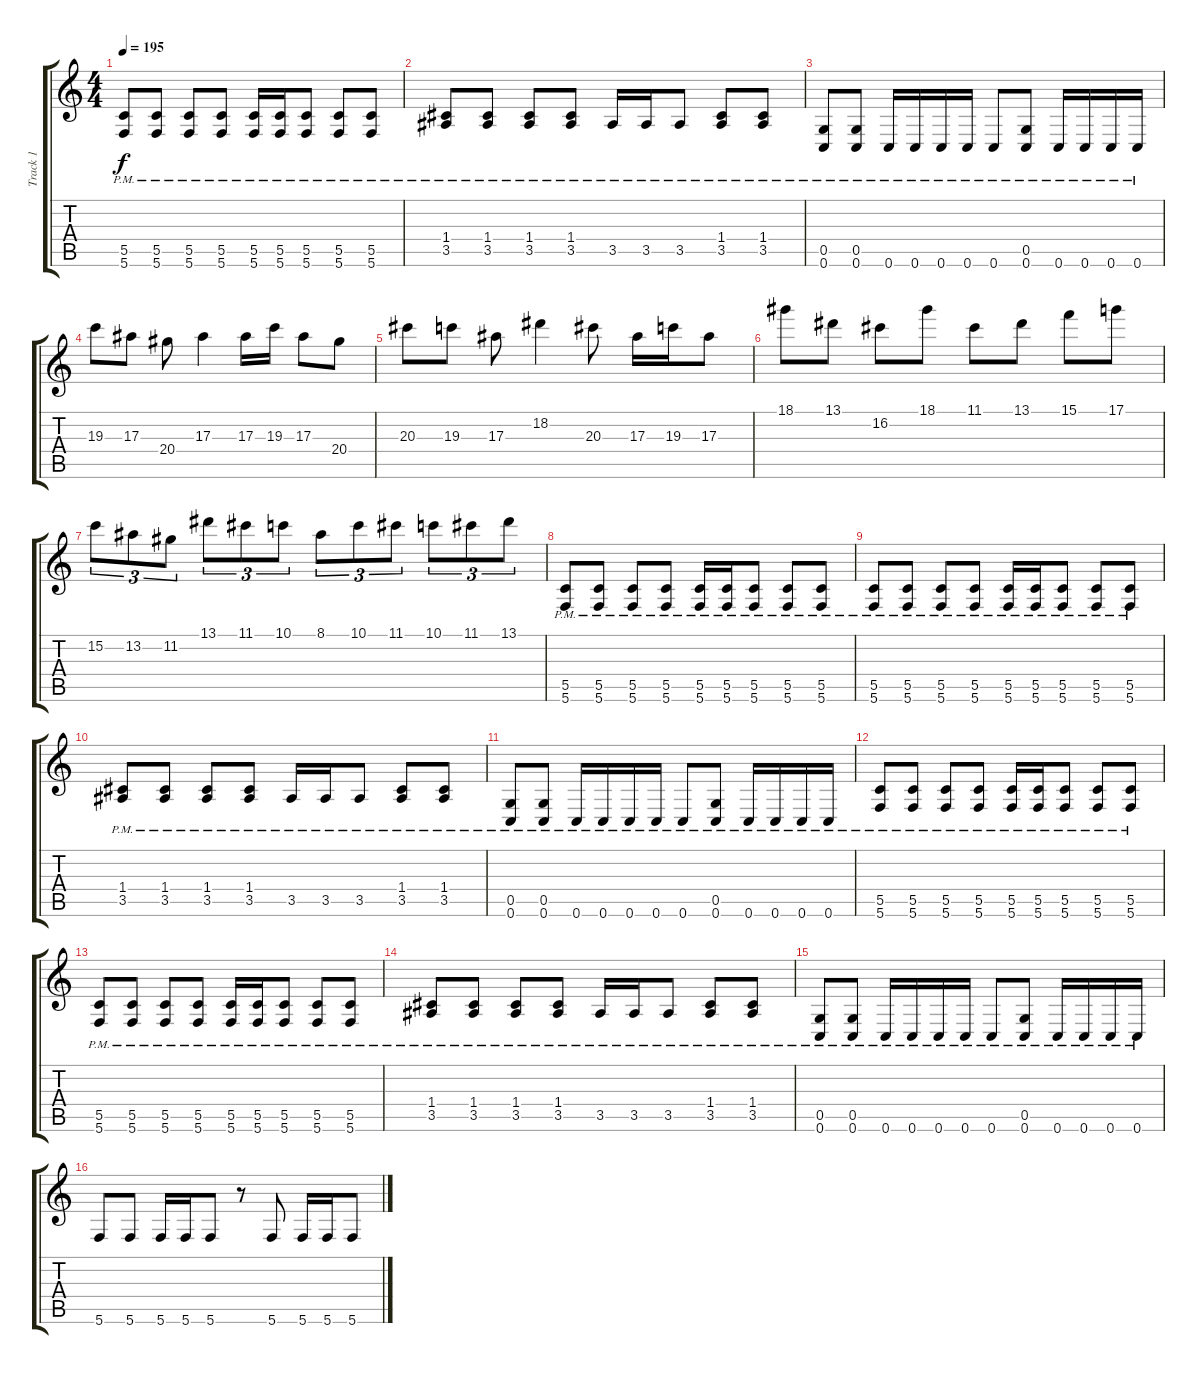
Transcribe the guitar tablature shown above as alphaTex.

\track ("Track 1" "Track 1") {instrument distortionguitar}
\staff {score tabs}
\tuning (D4 A3 F3 C3 G2 C2) {hide}
\ts (4 4)
\tempo 195
\clef g2
\ks c
(5.5{pm} 5.6{pm}).8{dy f} (5.5{pm} 5.6{pm}).8 (5.5{pm} 5.6{pm}).8 (5.5{pm} 5.6{pm}).8 (5.5{pm} 5.6{pm}).16 (5.5{pm} 5.6{pm}).16 (5.5{pm} 5.6{pm}).8 (5.5{pm} 5.6{pm}).8 (5.5{pm} 5.6{pm}).8 |
(1.4{pm} 3.5{pm}).8 (1.4{pm} 3.5{pm}).8 (1.4{pm} 3.5{pm}).8 (1.4{pm} 3.5{pm}).8 3.5{pm}.16 3.5{pm}.16 3.5{pm}.8 (1.4{pm} 3.5{pm}).8 (1.4{pm} 3.5{pm}).8 |
(0.5{pm} 0.6{pm}).8 (0.5{pm} 0.6{pm}).8 0.6{pm}.16 0.6{pm}.16 0.6{pm}.16 0.6{pm}.16 0.6{pm}.8 (0.5{pm} 0.6{pm}).8 0.6{pm}.16 0.6{pm}.16 0.6{pm}.16 0.6{pm}.16 |
19.3.8 17.3.8 20.4.8 17.3.4 17.3.16 19.3.16 17.3.8 20.4.8 |
20.3.8 19.3.8 17.3.8 18.2.4 20.3.8 17.3.16 19.3.16 17.3.8 |
18.1.8 13.1.8 16.2.8 18.1.8 11.1.8 13.1.8 15.1.8 17.1.8 |
15.2.8{tu (3 2)} 13.2.8{tu (3 2)} 11.2.8{tu (3 2)} 13.1.8{tu (3 2)} 11.1.8{tu (3 2)} 10.1.8{tu (3 2)} 8.1.8{tu (3 2)} 10.1.8{tu (3 2)} 11.1.8{tu (3 2)} 10.1.8{tu (3 2)} 11.1.8{tu (3 2)} 13.1.8{tu (3 2)} |
(5.5{pm} 5.6{pm}).8 (5.5{pm} 5.6{pm}).8 (5.5{pm} 5.6{pm}).8 (5.5{pm} 5.6{pm}).8 (5.5{pm} 5.6{pm}).16 (5.5{pm} 5.6{pm}).16 (5.5{pm} 5.6{pm}).8 (5.5{pm} 5.6{pm}).8 (5.5{pm} 5.6{pm}).8 |
(5.5{pm} 5.6{pm}).8 (5.5{pm} 5.6{pm}).8 (5.5{pm} 5.6{pm}).8 (5.5{pm} 5.6{pm}).8 (5.5{pm} 5.6{pm}).16 (5.5{pm} 5.6{pm}).16 (5.5{pm} 5.6{pm}).8 (5.5{pm} 5.6{pm}).8 (5.5{pm} 5.6{pm}).8 |
(1.4{pm} 3.5{pm}).8 (1.4{pm} 3.5{pm}).8 (1.4{pm} 3.5{pm}).8 (1.4{pm} 3.5{pm}).8 3.5{pm}.16 3.5{pm}.16 3.5{pm}.8 (1.4{pm} 3.5{pm}).8 (1.4{pm} 3.5{pm}).8 |
(0.5{pm} 0.6{pm}).8 (0.5{pm} 0.6{pm}).8 0.6{pm}.16 0.6{pm}.16 0.6{pm}.16 0.6{pm}.16 0.6{pm}.8 (0.5{pm} 0.6{pm}).8 0.6{pm}.16 0.6{pm}.16 0.6{pm}.16 0.6{pm}.16 |
(5.5{pm} 5.6{pm}).8 (5.5{pm} 5.6{pm}).8 (5.5{pm} 5.6{pm}).8 (5.5{pm} 5.6{pm}).8 (5.5{pm} 5.6{pm}).16 (5.5{pm} 5.6{pm}).16 (5.5{pm} 5.6{pm}).8 (5.5{pm} 5.6{pm}).8 (5.5{pm} 5.6{pm}).8 |
(5.5{pm} 5.6{pm}).8 (5.5{pm} 5.6{pm}).8 (5.5{pm} 5.6{pm}).8 (5.5{pm} 5.6{pm}).8 (5.5{pm} 5.6{pm}).16 (5.5{pm} 5.6{pm}).16 (5.5{pm} 5.6{pm}).8 (5.5{pm} 5.6{pm}).8 (5.5{pm} 5.6{pm}).8 |
(1.4{pm} 3.5{pm}).8 (1.4{pm} 3.5{pm}).8 (1.4{pm} 3.5{pm}).8 (1.4{pm} 3.5{pm}).8 3.5{pm}.16 3.5{pm}.16 3.5{pm}.8 (1.4{pm} 3.5{pm}).8 (1.4{pm} 3.5{pm}).8 |
(0.5{pm} 0.6{pm}).8 (0.5{pm} 0.6{pm}).8 0.6{pm}.16 0.6{pm}.16 0.6{pm}.16 0.6{pm}.16 0.6{pm}.8 (0.5{pm} 0.6{pm}).8 0.6{pm}.16 0.6{pm}.16 0.6{pm}.16 0.6{pm}.16 |
5.6.8 5.6.8 5.6.16 5.6.16 5.6.8 r.8 5.6.8 5.6.16 5.6.16 5.6.8
